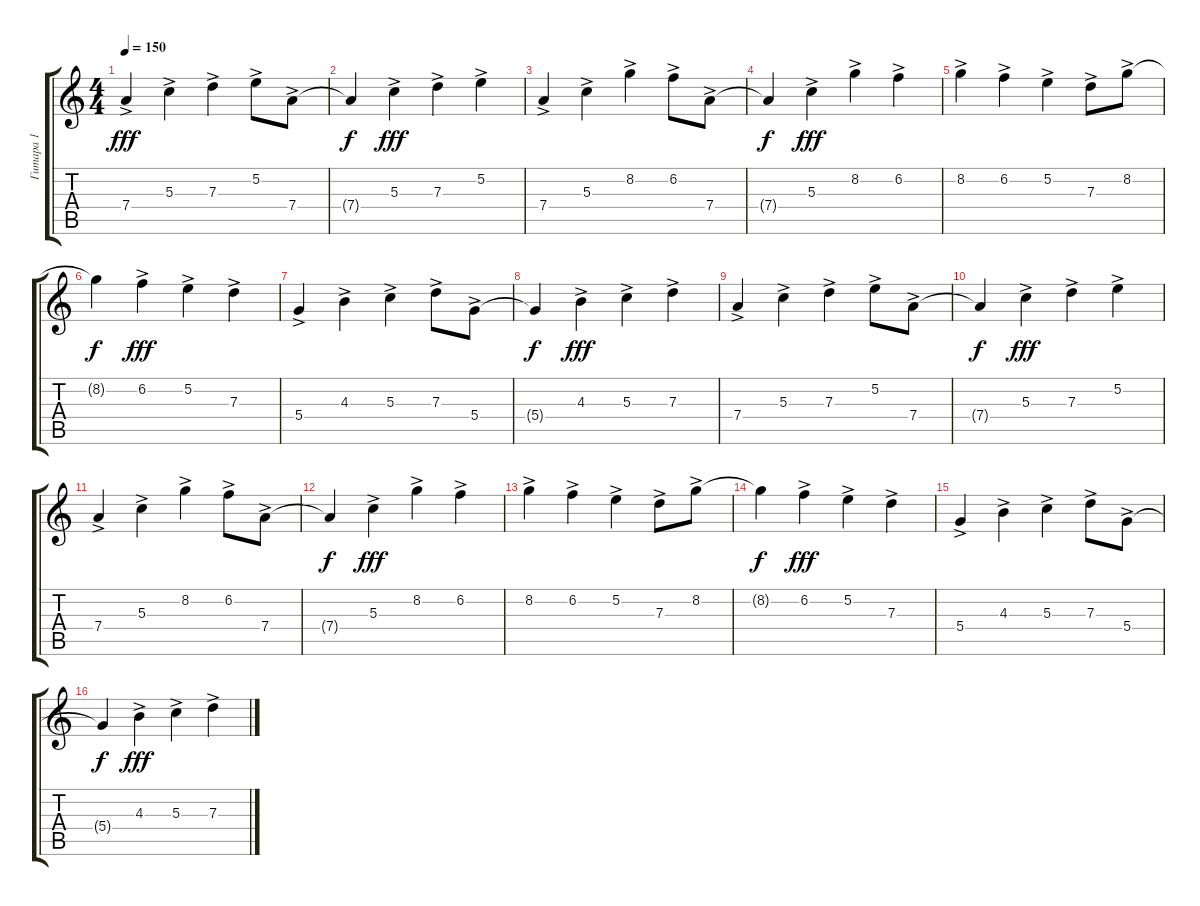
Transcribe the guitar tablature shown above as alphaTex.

\track ("Гитара 1" "Гитара 1") {instrument distortionguitar}
\staff {score tabs}
\tuning (E4 B3 G3 D3 A2 E2) {hide}
\ts (4 4)
\tempo 150
\clef g2
\ks c
7.4{ac}.4{dy fff} 5.3{ac}.4 7.3{ac}.4 5.2{ac}.8 7.4{ac}.8 |
7.4{t}.4{dy f} 5.3{ac}.4{dy fff} 7.3{ac}.4 5.2{ac}.4 |
7.4{ac}.4 5.3{ac}.4 8.2{ac}.4 6.2{ac}.8 7.4{ac}.8 |
7.4{t}.4{dy f} 5.3{ac}.4{dy fff} 8.2{ac}.4 6.2{ac}.4 |
8.2{ac}.4 6.2{ac}.4 5.2{ac}.4 7.3{ac}.8 8.2{ac}.8 |
8.2{t}.4{dy f} 6.2{ac}.4{dy fff} 5.2{ac}.4 7.3{ac}.4 |
5.4{ac}.4 4.3{ac}.4 5.3{ac}.4 7.3{ac}.8 5.4{ac}.8 |
5.4{t}.4{dy f} 4.3{ac}.4{dy fff} 5.3{ac}.4 7.3{ac}.4 |
7.4{ac}.4 5.3{ac}.4 7.3{ac}.4 5.2{ac}.8 7.4{ac}.8 |
7.4{t}.4{dy f} 5.3{ac}.4{dy fff} 7.3{ac}.4 5.2{ac}.4 |
7.4{ac}.4 5.3{ac}.4 8.2{ac}.4 6.2{ac}.8 7.4{ac}.8 |
7.4{t}.4{dy f} 5.3{ac}.4{dy fff} 8.2{ac}.4 6.2{ac}.4 |
8.2{ac}.4 6.2{ac}.4 5.2{ac}.4 7.3{ac}.8 8.2{ac}.8 |
8.2{t}.4{dy f} 6.2{ac}.4{dy fff} 5.2{ac}.4 7.3{ac}.4 |
5.4{ac}.4 4.3{ac}.4 5.3{ac}.4 7.3{ac}.8 5.4{ac}.8 |
5.4{t}.4{dy f} 4.3{ac}.4{dy fff} 5.3{ac}.4 7.3{ac}.4
